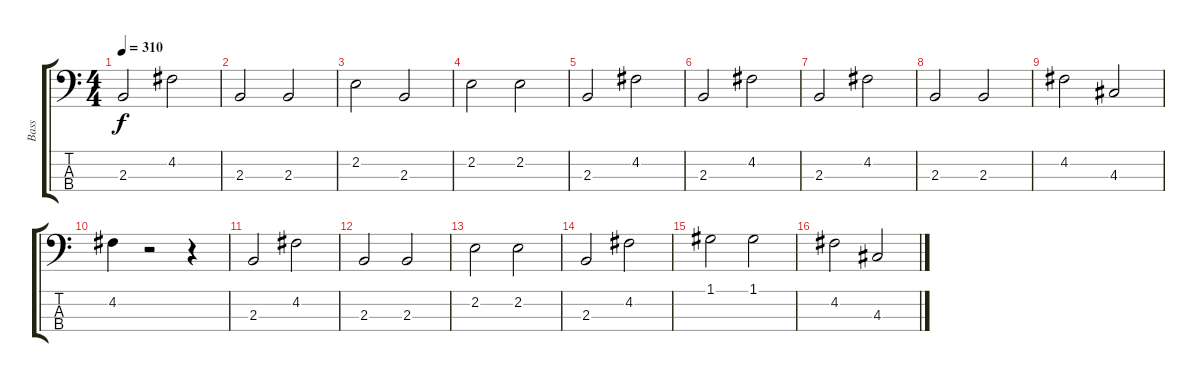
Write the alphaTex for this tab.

\track ("Bass" "Bass") {instrument electricbassfinger}
\staff {score tabs}
\tuning (G2 D2 A1 E1) {hide}
\ts (4 4)
\tempo 310
\clef f4
\ks c
2.3.2{dy f} 4.2.2 |
2.3.2 2.3.2 |
2.2.2 2.3.2 |
2.2.2 2.2.2 |
2.3.2 4.2.2 |
2.3.2 4.2.2 |
2.3.2 4.2.2 |
2.3.2 2.3.2 |
4.2.2 4.3.2 |
4.2.4 r.2 r.4 |
2.3.2 4.2.2 |
2.3.2 2.3.2 |
2.2.2 2.2.2 |
2.3.2 4.2.2 |
1.1.2 1.1.2 |
4.2.2 4.3.2
